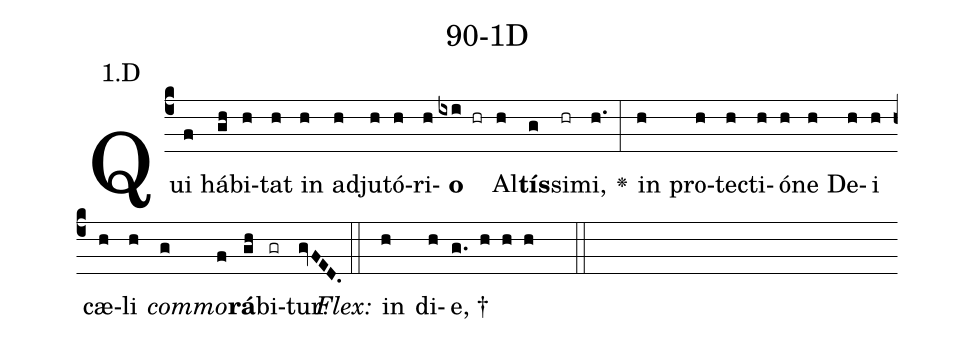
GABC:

name: 90-1D;
annotation: 1.D;
%%
(c4)Qui(f) há(gh)bi(h)tat(h) in(h) ad(h)ju(h)tó(h)ri(h)<b>o</b>(ixi hr) Al(h)<b>tís</b>(g)si(hr)mi,(h.) <v>\greheightstar</v>(:) in(h) pro(h)tec(h)ti(h)ó(h)ne(h) De(h)i(h) cæ(h)li(h) <i>com</i>(g)<i>mo</i>(f)<b>rá</b>(gh)bi(gr)tur.(gvFED.) (::)
<i>Flex:</i>()  in(h) di(h)e, †(g. h h h  ::)

%E(h) u(h) o(g) u(f) a(gh) e.(gvFED.) (::)
